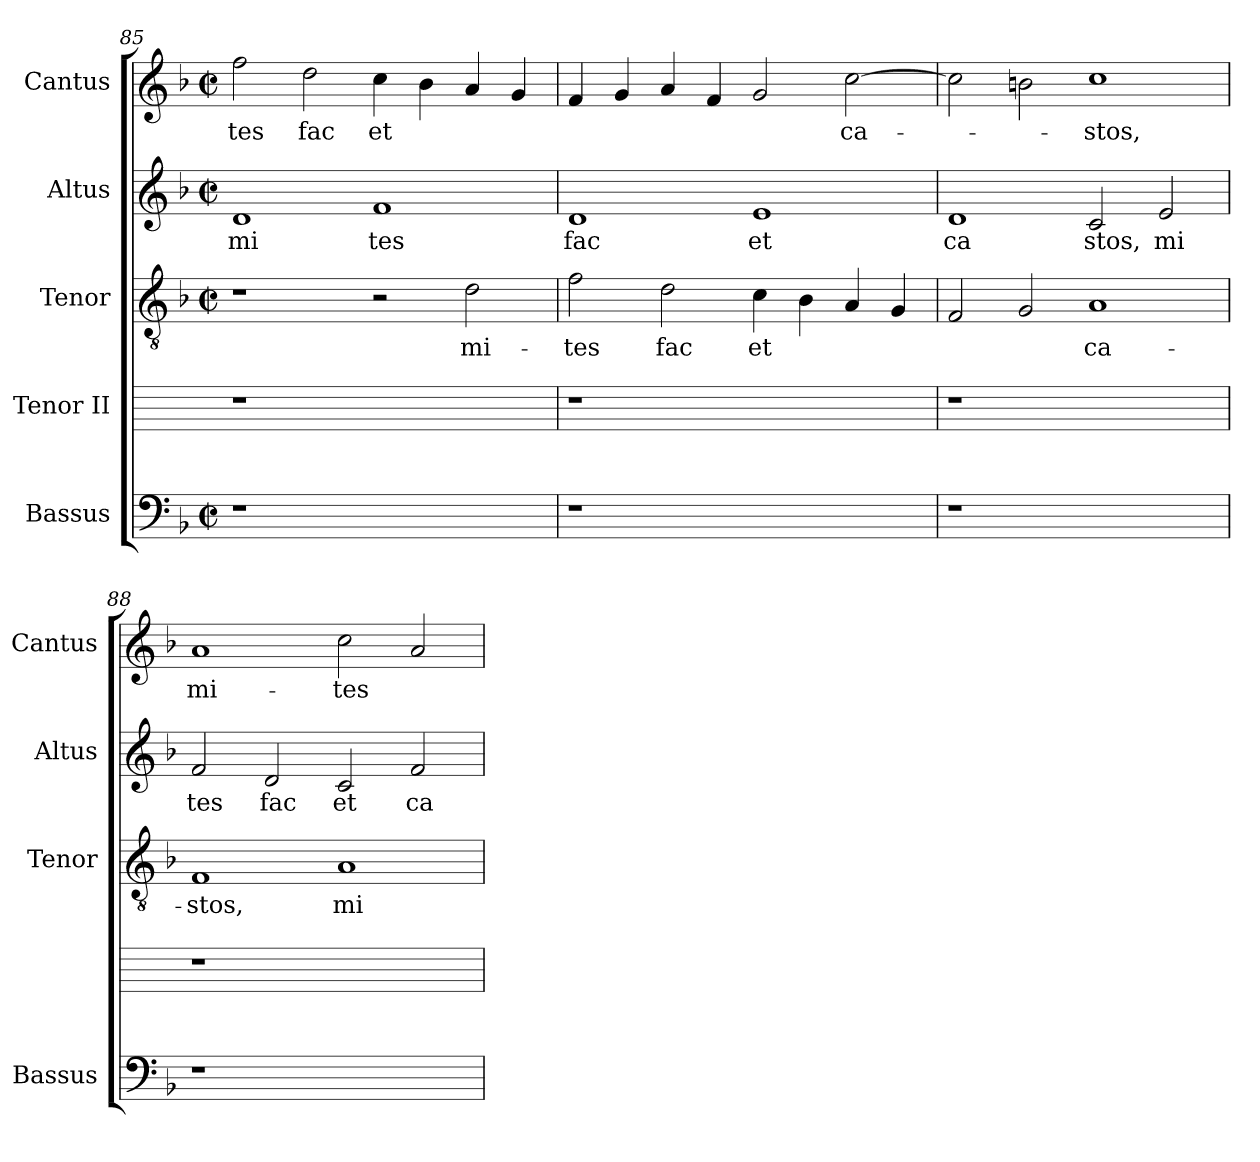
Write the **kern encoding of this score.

**kern	**kern	**kern	**text	**kern	**text	**kern	**text
*part5	*part4	*part3	*part3	*part2	*part2	*part1	*part1
*staff5	*staff4	*staff3	*staff3	*staff2	*staff2	*staff1	*staff1
*I"Bassus	*I"Tenor II	*I"Tenor	*	*I"Altus	*	*I"Cantus	*
*I'Bassus	*	*I'Tenor	*	*I'Altus	*	*I'Cantus	*
*clefF4	*	*clefGv2	*	*clefG2	*	*clefG2	*
*k[b-]	*	*k[b-]	*	*k[b-]	*	*k[b-]	*
*F:	*	*F:	*	*F:	*	*F:	*
*M2/2	*	*M2/2	*	*M2/2	*	*M2/2	*
*met(c|)	*	*met(c|)	*	*met(c|)	*	*met(c|)	*
=85	=85	=85	=85	=85	=85	=85	=85
!	!	!	!	!	!LO:LY:b:cj	!	!LO:LY:b:cj
1r	1r	1r	.	1d	mi	2ff\	-tes
!	!	!	!	!	!	!	!LO:LY:b:cj
.	.	.	.	.	.	2dd\	fac
!	!	!	!	!	!LO:LY:b:cj	!	!LO:LY:b:cj
1ryy	1ryy	2r	.	1f	tes	4cc\	et
.	.	.	.	.	.	4b-\	.
!	!	!	!LO:LY:b:cj	!	!	!	!
.	.	2d\	mi-	.	.	4a/	.
.	.	.	.	.	.	4g/	.
!!LO:LB:g=z
=86	=86	=86	=86	=86	=86	=86	=86
!	!	!	!LO:LY:b:cj	!	!LO:LY:b:cj	!	!
1r	1r	2f\	-tes	1d	fac	4f/	.
.	.	.	.	.	.	4g/	.
!	!	!	!LO:LY:b:cj	!	!	!	!
.	.	2d\	fac	.	.	4a/	.
.	.	.	.	.	.	4f/	.
!	!	!	!LO:LY:b:cj	!	!LO:LY:b:cj	!	!
1ryy	1ryy	4c\	et	1e	et	2g/	.
.	.	4B-\	.	.	.	.	.
!	!	!	!	!	!	!	!LO:LY:b:cj
.	.	4A/	.	.	.	[>2cc\	ca-
.	.	4G/	.	.	.	.	.
=87	=87	=87	=87	=87	=87	=87	=87
!	!	!	!	!	!LO:LY:b:cj	!	!
1r	1r	2F/	.	1d	ca	2cc\]	.
.	.	2G/	.	.	.	2b\	.
!	!	!	!LO:LY:b:cj	!	!LO:LY:b:cj	!	!LO:LY:b:cj
1ryy	1ryy	1A	ca-	2c/	stos,	1cc	-stos,
!	!	!	!	!	!LO:LY:b:cj	!	!
.	.	.	.	2e/	mi	.	.
=88	=88	=88	=88	=88	=88	=88	=88
!	!	!	!LO:LY:b:cj	!	!LO:LY:b:cj	!	!LO:LY:b:cj
1r	1r	1F	-stos,	2f/	tes	1a	mi-
!	!	!	!	!	!LO:LY:b:cj	!	!
.	.	.	.	2d/	fac	.	.
!	!	!	!LO:LY:b:cj	!	!LO:LY:b:cj	!	!LO:LY:b
1ryy	1ryy	1A	mi-	2c/	et	2cc\	-tes
!	!	!	!	!	!LO:LY:b:cj	!	!
.	.	.	.	2f/	ca	2a/	.
=	=	=	=	=	=	=	=
*-	*-	*-	*-	*-	*-	*-	*-
